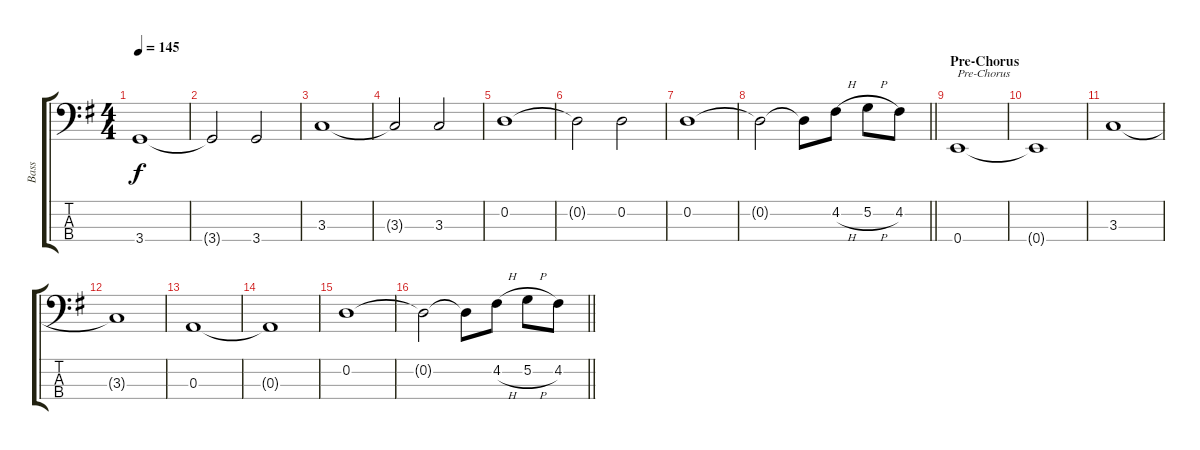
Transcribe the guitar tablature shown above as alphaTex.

\track ("Bass" "Bass") {instrument electricbassfinger}
\staff {score tabs}
\tuning (G2 D2 A1 E1) {hide}
\ts (4 4)
\tempo 145
\clef f4
\ks g
3.4.1{dy f} |
3.4{t}.2 3.4.2 |
3.3.1 |
3.3{t}.2 3.3.2 |
0.2.1 |
0.2{t}.2 0.2.2 |
0.2.1 |
\barLineRight lightlight
0.2{t}.2 0.2{t}.8 4.2{h}.8 5.2{h}.8 4.2.8 |
\section ("" "Pre-Chorus")
0.4.1{txt "Pre-Chorus"} |
0.4{t}.1 |
3.3.1 |
3.3{t}.1 |
0.3.1 |
0.3{t}.1 |
0.2.1 |
\barLineRight lightlight
0.2{t}.2 0.2{t}.8 4.2{h}.8 5.2{h}.8 4.2.8
